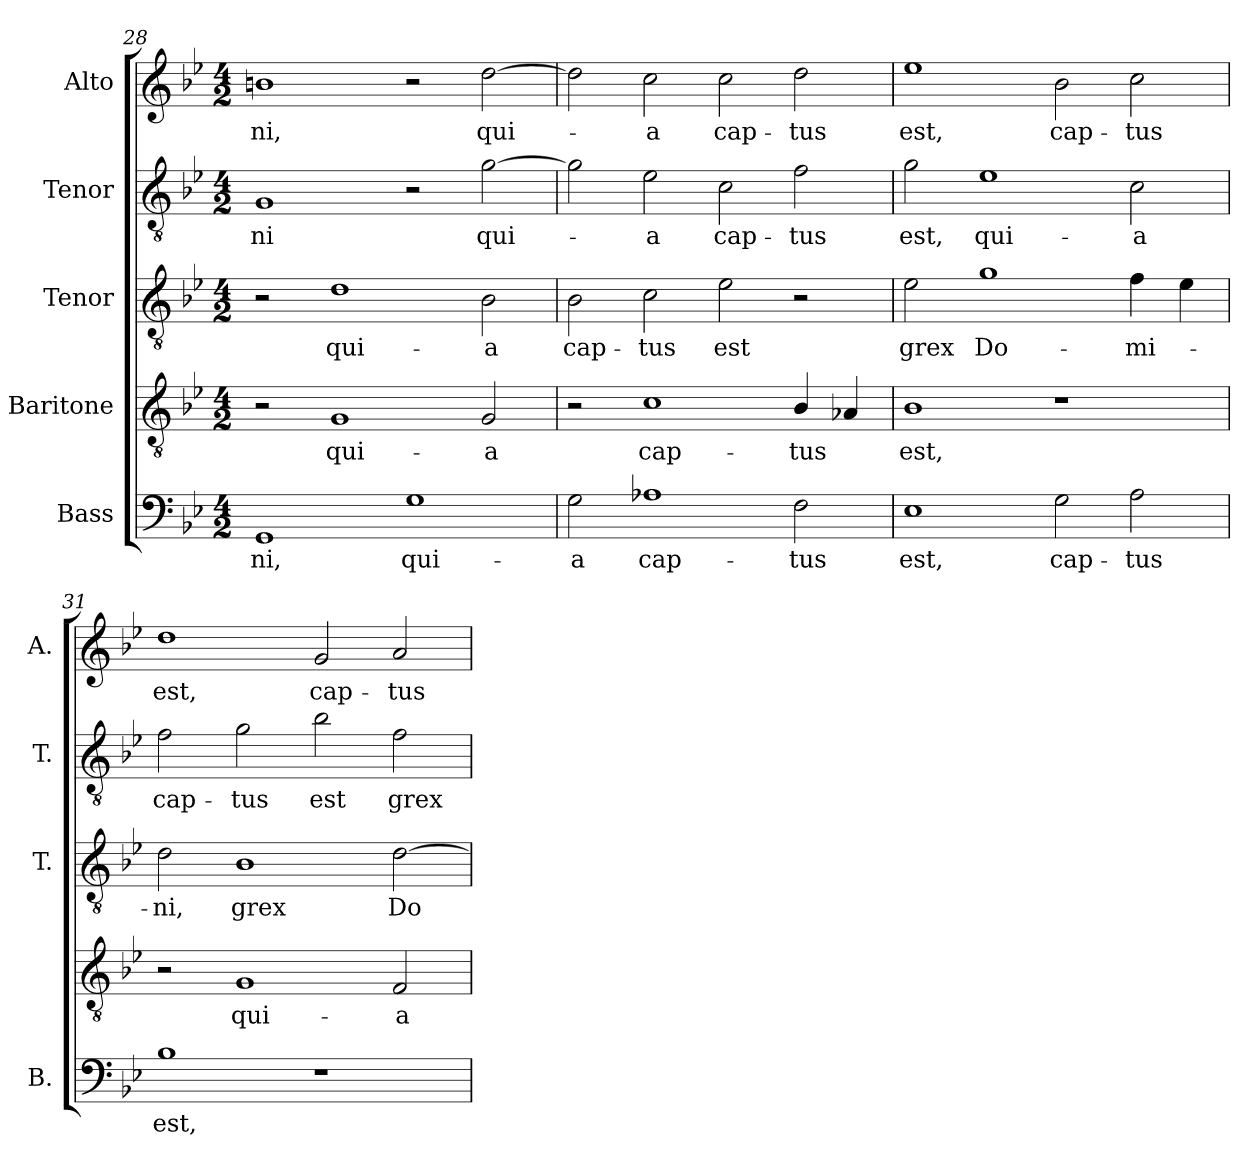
**kern	**text	**kern	**text	**kern	**text	**kern	**text	**kern	**text
*part5	*part5	*part4	*part4	*part3	*part3	*part2	*part2	*part1	*part1
*staff5	*staff5	*staff4	*staff4	*staff3	*staff3	*staff2	*staff2	*staff1	*staff1
*I"Bass	*	*I"Baritone	*	*I"Tenor	*	*I"Tenor	*	*I"Alto	*
*I'B.	*	*	*	*I'T.	*	*I'T.	*	*I'A.	*
*clefF4	*	*clefGv2	*	*clefGv2	*	*clefGv2	*	*clefG2	*
*	*	*ITrd7c12	*	*ITrd7c12	*	*ITrd7c12	*	*	*
*k[b-e-]	*	*k[b-e-]	*	*k[b-e-]	*	*k[b-e-]	*	*k[b-e-]	*
*B-:	*	*B-:	*	*B-:	*	*B-:	*	*B-:	*
*M4/2	*	*M4/2	*	*M4/2	*	*M4/2	*	*M4/2	*
=28	=28	=28	=28	=28	=28	=28	=28	=28	=28
!	!LO:LY:b:color=#000000	!	!	!	!	!	!	!	!
!	!	!	!	!	!	!	!LO:LY:b:color=#000000	!	!
!	!	!	!	!	!	!	!	!	!LO:LY:b:color=#000000
1GGi	-ni,	2r	.	2r	.	1GGi	-ni	1bni	-ni,
!	!	!	!LO:LY:b:color=#000000	!	!	!	!	!	!
!	!	!	!	!	!LO:LY:b:color=#000000	!	!	!	!
.	.	1GGi	qui-	1Di	qui-	.	.	.	.
!	!LO:LY:b:color=#000000	!	!	!	!	!	!	!	!
1Gi	qui-	.	.	.	.	2r	.	2r	.
!	!	!	!LO:LY:b:color=#000000	!	!	!	!	!	!
!	!	!	!	!	!LO:LY:b:color=#000000	!	!	!	!
!	!	!	!	!	!	!	!LO:LY:b:color=#000000	!	!
!	!	!	!	!	!	!	!	!	!LO:LY:b:color=#000000
.	.	2GGi/	-a	2BB-i\	-a	[2Gi\	qui-	[2ddi\	qui-
=29	=29	=29	=29	=29	=29	=29	=29	=29	=29
!	!LO:LY:b:color=#000000	!	!	!	!	!	!	!	!
!	!	!	!	!	!LO:LY:b:color=#000000	!	!	!	!
2Gi\	-a	2r	.	2BB-i\	cap-	2Gi\]	.	2ddi\]	.
!	!LO:LY:b:color=#000000	!	!	!	!	!	!	!	!
!	!	!	!LO:LY:b:color=#000000	!	!	!	!	!	!
!	!	!	!	!	!LO:LY:b:color=#000000	!	!	!	!
!	!	!	!	!	!	!	!LO:LY:b:color=#000000	!	!
!	!	!	!	!	!	!	!	!	!LO:LY:b:color=#000000
1A-Xi	cap-	1Ci	cap-	2Ci\	-tus	2E-i\	-a	2cci\	-a
!	!	!	!	!	!LO:LY:b:color=#000000	!	!	!	!
!	!	!	!	!	!	!	!LO:LY:b:color=#000000	!	!
!	!	!	!	!	!	!	!	!	!LO:LY:b:color=#000000
.	.	.	.	2E-i\	est	2Ci\	cap-	2cci\	cap-
!	!LO:LY:b:color=#000000	!	!	!	!	!	!	!	!
!	!	!	!LO:LY:b:color=#000000	!	!	!	!	!	!
!	!	!	!	!	!	!	!LO:LY:b:color=#000000	!	!
!	!	!	!	!	!	!	!	!	!LO:LY:b:color=#000000
2Fi\	-tus	4BB-i/	-tus	2r	.	2Fi\	-tus	2ddi\	-tus
.	.	4AA-Xi/	.	.	.	.	.	.	.
=30	=30	=30	=30	=30	=30	=30	=30	=30	=30
!	!LO:LY:b:color=#000000	!	!	!	!	!	!	!	!
!	!	!	!LO:LY:b:color=#000000	!	!	!	!	!	!
!	!	!	!	!	!LO:LY:b:color=#000000	!	!	!	!
!	!	!	!	!	!	!	!LO:LY:b:color=#000000	!	!
!	!	!	!	!	!	!	!	!	!LO:LY:b:color=#000000
1E-i	est,	1BB-i	est,	2E-i\	grex	2Gi\	est,	1ee-i	est,
!	!	!	!	!	!LO:LY:b:color=#000000	!	!	!	!
!	!	!	!	!	!	!	!LO:LY:b:color=#000000	!	!
.	.	.	.	1Gi	Do-	1E-i	qui-	.	.
!	!LO:LY:b:color=#000000	!	!	!	!	!	!	!	!
!	!	!	!	!	!	!	!	!	!LO:LY:b:color=#000000
2Gi\	cap-	1r	.	.	.	.	.	2b-i\	cap-
!	!LO:LY:b:color=#000000	!	!	!	!	!	!	!	!
!	!	!	!	!	!LO:LY:b:color=#000000	!	!	!	!
!	!	!	!	!	!	!	!LO:LY:b:color=#000000	!	!
!	!	!	!	!	!	!	!	!	!LO:LY:b:color=#000000
2Ai\	-tus	.	.	4Fi\	-mi-	2Ci\	-a	2cci\	-tus
.	.	.	.	4E-i\	.	.	.	.	.
!!LO:PB:g=z
=31	=31	=31	=31	=31	=31	=31	=31	=31	=31
!	!LO:LY:b:color=#000000	!	!	!	!	!	!	!	!
!	!	!	!	!	!LO:LY:b:color=#000000	!	!	!	!
!	!	!	!	!	!	!	!LO:LY:b:color=#000000	!	!
!	!	!	!	!	!	!	!	!	!LO:LY:b:color=#000000
1B-i	est,	2r	.	2Di\	-ni,	2Fi\	cap-	1ddi	est,
!	!	!	!LO:LY:b:color=#000000	!	!	!	!	!	!
!	!	!	!	!	!LO:LY:b:color=#000000	!	!	!	!
!	!	!	!	!	!	!	!LO:LY:b:color=#000000	!	!
.	.	1GGi	qui-	1BB-i	grex	2Gi\	-tus	.	.
!	!	!	!	!	!	!	!LO:LY:b:color=#000000	!	!
!	!	!	!	!	!	!	!	!	!LO:LY:b:color=#000000
1r	.	.	.	.	.	2B-i\	est	2gi/	cap-
!	!	!	!LO:LY:b:color=#000000	!	!	!	!	!	!
!	!	!	!	!	!LO:LY:b:color=#000000	!	!	!	!
!	!	!	!	!	!	!	!LO:LY:b:color=#000000	!	!
!	!	!	!	!	!	!	!	!	!LO:LY:b:color=#000000
.	.	2FFi/	-a	[2Di\	Do-	2Fi\	grex	2ai/	-tus
=	=	=	=	=	=	=	=	=	=
*-	*-	*-	*-	*-	*-	*-	*-	*-	*-
